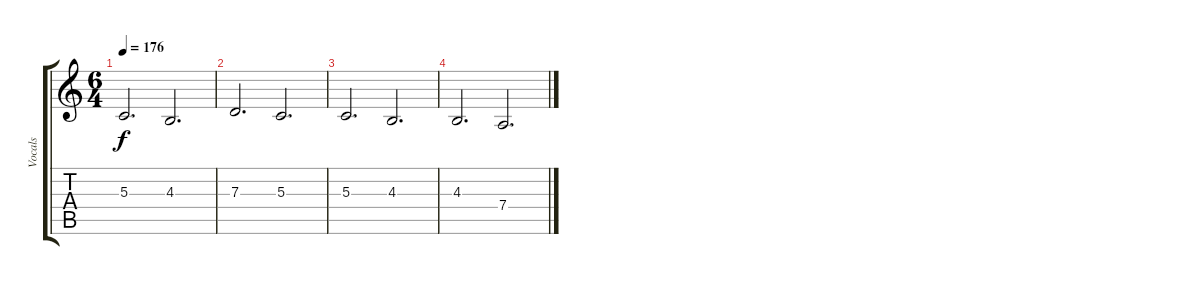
\track ("Vocals" "Vocals") {instrument violin}
\staff {score tabs}
\tuning (E4 B3 G3 D3 A2 E2) {hide}
\ts (6 4)
\tempo 176
\clef g2
\ks c
5.3.2{d dy f} 4.3.2{d} |
7.3.2{d} 5.3.2{d} |
5.3.2{d} 4.3.2{d} |
4.3.2{d} 7.4.2{d}
